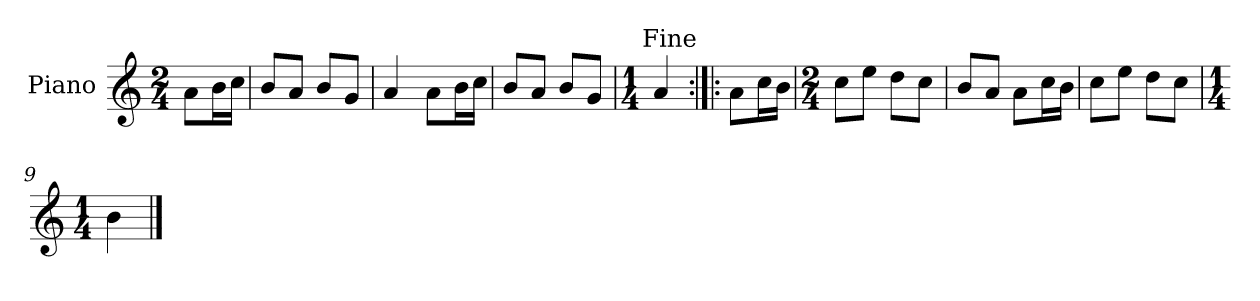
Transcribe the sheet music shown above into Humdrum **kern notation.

**kern
*part1
*staff1
*I"Piano
*I'Pno.
*clefG2
*k[]
*M2/4
=
8a\L
16b\L
16cc\JJ
=1
8b/L
8a/J
8b/L
8g/J
=2
4a/
8a\L
16b\L
16cc\JJ
=3
8b/L
8a/J
8b/L
8g/J
=4
*M1/4
4a/
!LO:TX:a:rj:t=Fine
=5:|!|:
8a\L
16cc\L
16b\JJ
=6
*M2/4
8cc\L
8ee\J
8dd\L
8cc\J
=7
8b/L
8a/J
8a\L
16cc\L
16b\JJ
=8
8cc\L
8ee\J
8dd\L
8cc\J
!!LO:LB:g=z
=9
*M1/4
4b\
==
*-
